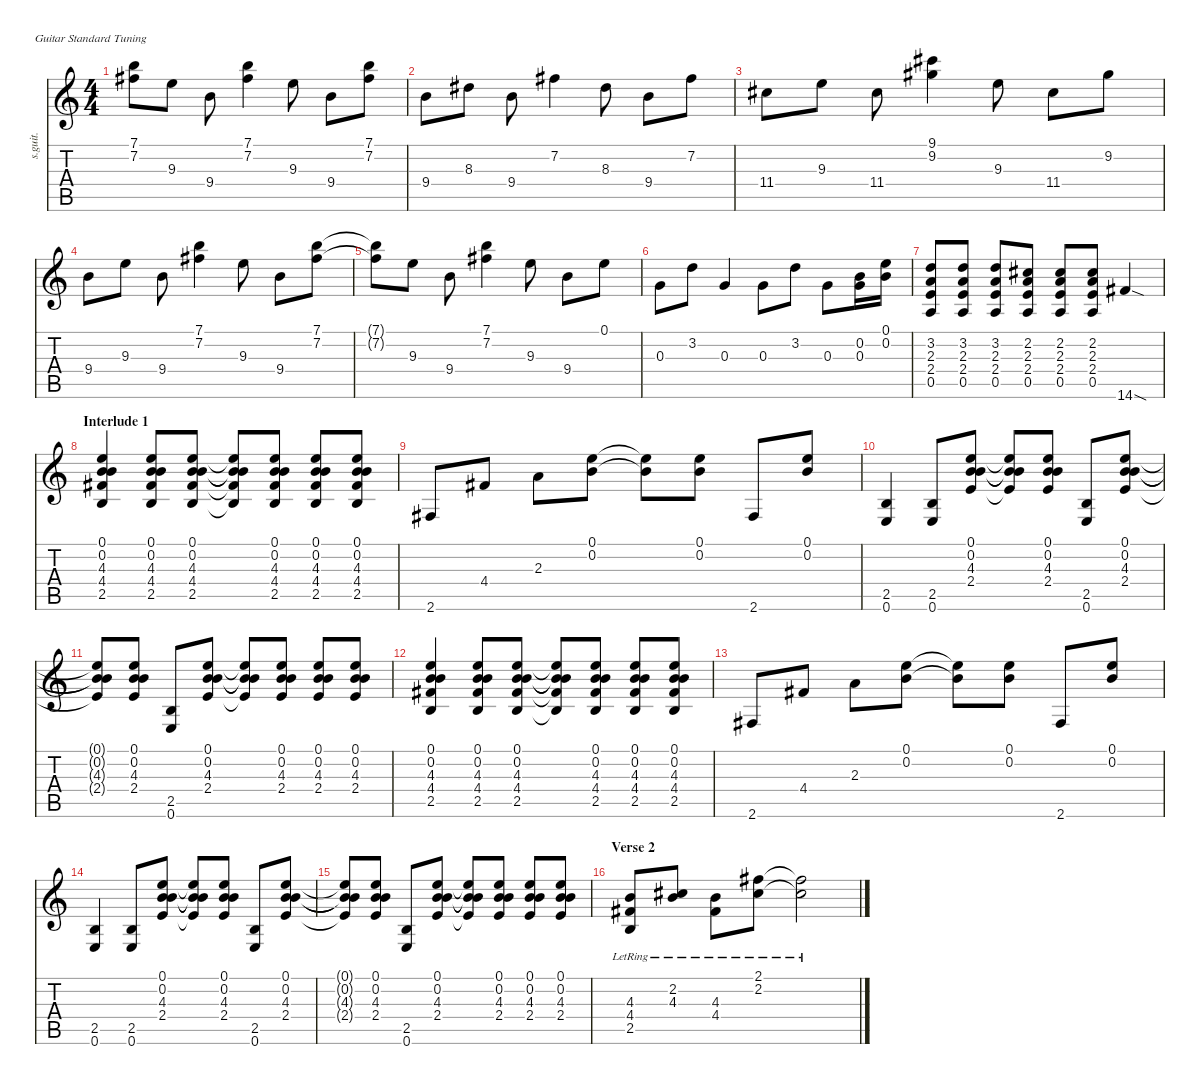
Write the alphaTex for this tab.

\defaultSystemsLayout 4
\hideDynamics
\bracketExtendMode nobrackets
\track ("Dave Grohl - Rhythm 2" "s.guit.") {instrument overdrivenguitar}
\staff {score tabs}
\tuning (E4 B3 G3 D3 A2 E2)
\ts (4 4)
\tempo (136 hide)
\clef g2
\ks c
(7.1{t} 7.2{t acc #}).8{dy f} 9.3.8 9.4.8 (7.1 7.2{acc #}).4 9.3.8 9.4.8 (7.1 7.2{acc #}).8 |
9.4.8 8.3{acc #}.8 9.4.8 7.2{acc #}.4 8.3{acc #}.8 9.4.8 7.2{acc #}.8 |
11.4{acc #}.8 9.3.8 11.4{acc #}.8 (9.1{acc #} 9.2{acc #}).4 9.3.8 11.4{acc #}.8 9.2{acc #}.8 |
9.4.8 9.3.8 9.4.8 (7.1 7.2{acc #}).4 9.3.8 9.4.8 (7.1 7.2{acc #}).8 |
(7.1{t} 7.2{t acc #}).8 9.3.8 9.4.8 (7.1 7.2{acc #}).4 9.3.8 9.4.8 0.1.8 |
0.3.8 3.2.8 0.3.4 0.3.8 3.2.8 0.3.8 (0.2 0.3).16 (0.1 0.2).16 |
(3.2 2.3 2.4 0.5).8 (3.2 2.3 2.4 0.5).8 (3.2 2.3 2.4 0.5).8 (2.2{acc #} 2.3 2.4 0.5).8 (2.2{acc #} 2.3 2.4 0.5).8 (2.2{acc #} 2.3 2.4 0.5).8 14.6{sod acc #}.4 |
\section ("" "Interlude 1")
(0.1 0.2 4.3 4.4{acc #} 2.5).4 (0.1 0.2 4.3 4.4{acc #} 2.5).8 (0.1 0.2 4.3 4.4{acc #} 2.5).8 (0.1{t} 0.2{t} 4.3{t} 4.4{t acc #} 2.5{t}).8 (0.1 0.2 4.3 4.4{acc #} 2.5).8 (0.1 0.2 4.3 4.4{acc #} 2.5).8 (0.1 0.2 4.3 4.4{acc #} 2.5).8 |
2.6{acc #}.8 4.4{acc #}.8 2.3.8 (0.1 0.2).8 (0.1{t} 0.2{t}).8 (0.1 0.2).8 2.6{acc #}.8 (0.1 0.2).8 |
(2.5 0.6).4 (2.5 0.6).8 (0.1 0.2 4.3 2.4).8 (0.1{t} 0.2{t} 4.3{t} 2.4{t}).8 (0.1 0.2 4.3 2.4).8 (2.5 0.6).8 (0.1 0.2 4.3 2.4).8 |
(0.1{t} 0.2{t} 4.3{t} 2.4{t}).8 (0.1 0.2 4.3 2.4).8 (2.5 0.6).8 (0.1 0.2 4.3 2.4).8 (0.1{t} 0.2{t} 4.3{t} 2.4{t}).8 (0.1 0.2 4.3 2.4).8 (0.1 0.2 4.3 2.4).8 (0.1 0.2 4.3 2.4).8 |
(0.1 0.2 4.3 4.4{acc #} 2.5).4 (0.1 0.2 4.3 4.4{acc #} 2.5).8 (0.1 0.2 4.3 4.4{acc #} 2.5).8 (0.1{t} 0.2{t} 4.3{t} 4.4{t acc #} 2.5{t}).8 (0.1 0.2 4.3 4.4{acc #} 2.5).8 (0.1 0.2 4.3 4.4{acc #} 2.5).8 (0.1 0.2 4.3 4.4{acc #} 2.5).8 |
2.6{acc #}.8 4.4{acc #}.8 2.3.8 (0.1 0.2).8 (0.1{t} 0.2{t}).8 (0.1 0.2).8 2.6{acc #}.8 (0.1 0.2).8 |
(2.5 0.6).4 (2.5 0.6).8 (0.1 0.2 4.3 2.4).8 (0.1{t} 0.2{t} 4.3{t} 2.4{t}).8 (0.1 0.2 4.3 2.4).8 (2.5 0.6).8 (0.1 0.2 4.3 2.4).8 |
(0.1{t} 0.2{t} 4.3{t} 2.4{t}).8 (0.1 0.2 4.3 2.4).8 (2.5 0.6).8 (0.1 0.2 4.3 2.4).8 (0.1{t} 0.2{t} 4.3{t} 2.4{t}).8 (0.1 0.2 4.3 2.4).8 (0.1 0.2 4.3 2.4).8 (0.1 0.2 4.3 2.4).8 |
\section ("" "Verse 2")
(4.3{lr} 4.4{lr acc #} 2.5{lr}).8 (2.2{lr acc #} 4.3{lr}).8 (4.3{lr} 4.4{lr acc #}).8 (2.1{lr acc #} 2.2{lr acc #}).8 (2.1{lr t acc #} 2.2{lr t acc #}).2
